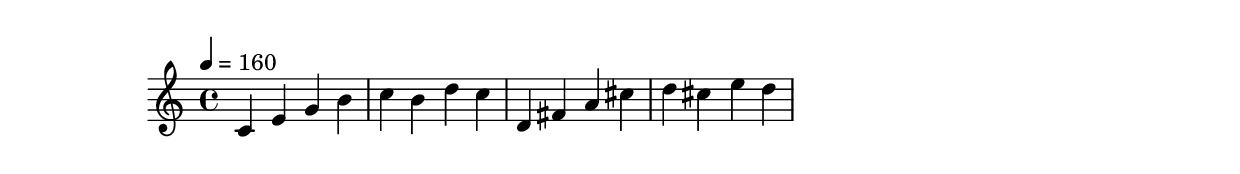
%% Do not edit this file; it is auto-generated from input/new
%% This file is in the public domain.
%% Note: this file works from version 2.12.0
\version "2.12.0"

\header {
%% Translation of GIT committish: 740b9a6c16eb30a84b216d23aeb848aa1b632be6
  texidoces = "
Para cambiar el tempo en la salida MIDI sin
imprimir nada, hacemos invisible la indicación metronómica:

"

  doctitlees = "Cambiar el tempo sin indicación metronómica"

%% Translation of GIT committish: 0364058d18eb91836302a567c18289209d6e9706
  texidocde = "
Um das Tempo für die MIDI-Ausgabe zu ändern, ohne eine Tempoangabe in den
Noten auszugeben, kann die Metronombezeichnung unsichtbar gemacht werden:

"

  doctitlede = "Das Tempo ohne Metronom-Angabe verändern"

  lsrtags = "staff-notation"
  texidoc = "To change the tempo in MIDI output without printing
anything, make the metronome mark invisible:"

  doctitle = "Changing the tempo without a metronome mark"
} % begin verbatim


\score {
  \new Staff \relative c' {
    \tempo 4 = 160
    c4 e g b
    c4 b d c
    \set Score.tempoHideNote = ##t
    \tempo 4 = 96
    d,4 fis a cis
    d4 cis e d
  }
  \layout { }
  \midi { }
}
